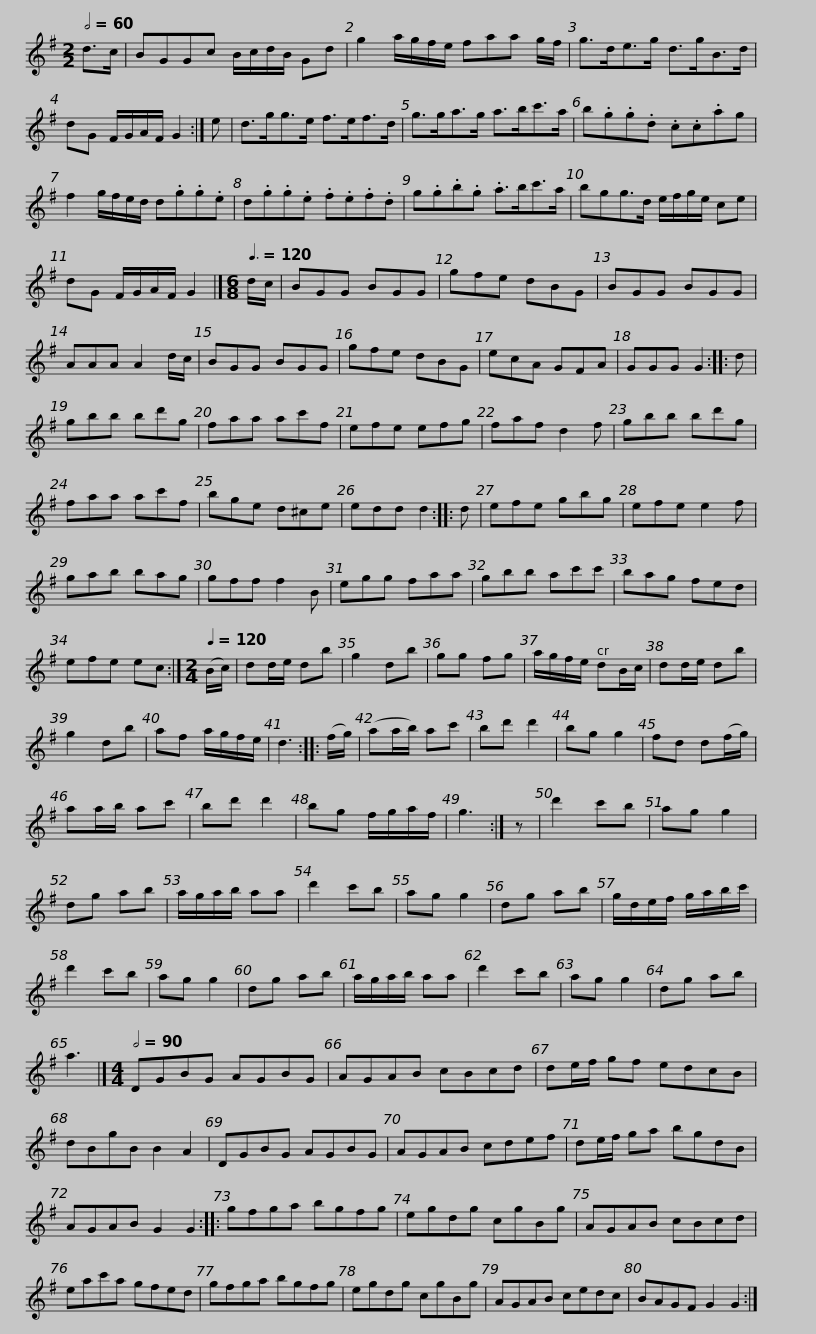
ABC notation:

X:1
L:1/8
Q:1/2=60
M:2/2
I:linebreak $
K:G
V:1 treble
V:1
 d>c | BGGc B/c/d/B/ Gd | g2 a/g/f/e/ faa g/f/ | g>de>g d>gB>d | dG F/G/A/F/ G2 :|$ %5
 e | d>gg>e f>ef>d | g>ga>g a>bc'>a | b.g.g.d .c.c.ag | f2 g/f/e/d/ d.g.g.e |$ %10
 d.g.g.e .f.e.f.d | g.g.b.g .a>bc'>a | bgg>d e/f/g/e/ ce | dG F/G/A/F/ G2 |][M:6/8][Q:3/8=120] d/c/ | %15
 BGG BGG |$ gfe dBG | BGG BGG | AAA A2 d/c/ |$ BGG BGG | %20
 gfe dBG | ecA GFA | GGG G2 ::$ d | gbb bd'g | %25
 faa ac'f | efe efg | faf d2 f |$ gbb bd'g | faa ac'f | %30
 bge d^ce | edd d2 ::$ d | efe gbg | efe e2 f | %35
 gab bag | gff f2 B |$ egg faa | gbb ac'c' | bag fed | %40
 efe ec :|[M:2/4][Q:1/4=120] (B/c/) | dd/e/ db | g2 db | gg fg |$ %45
 a/g/f/e/ dB/c/ | dd/e/ db | g2 db | af a/g/f/e/ | d3 ::$ %50
 (f/g/) | (aa/b/) ac' | bd' d'2 | bg g2 | fd d(f/g/) | %55
 aa/b/ ac' | bd' d'2 | bg f/g/a/f/ | g3 :|$ z | %60
 d'2 c'b | ag g2 | dg ab | a/g/a/b/ aa | d'2 c'b | %65
 ag g2 | dg ab | g/d/e/f/ g/a/b/c'/ |$ d'2 c'b | ag g2 | %70
 dg ab | a/g/a/b/ aa | d'2 c'b | ag g2 | dg ab | %75
 a3 |][M:4/4][Q:1/2=90] DGBG AGBG |$ AGAB cBcd | de/f/ gf edcB | dBgB B2 A2 |$ %80
 DGBG AGBG | AGAB cdef | de/f/ ga bgdB | AGAB G2 G2 ::$ gfga bgfg | %85
 egdg cgBg | AGAB cBcd | eac'a gfed |$ gfga bgfg | egdg cgBg | %90
 AGAB cedc | BAGF G2 G2 :| %92
